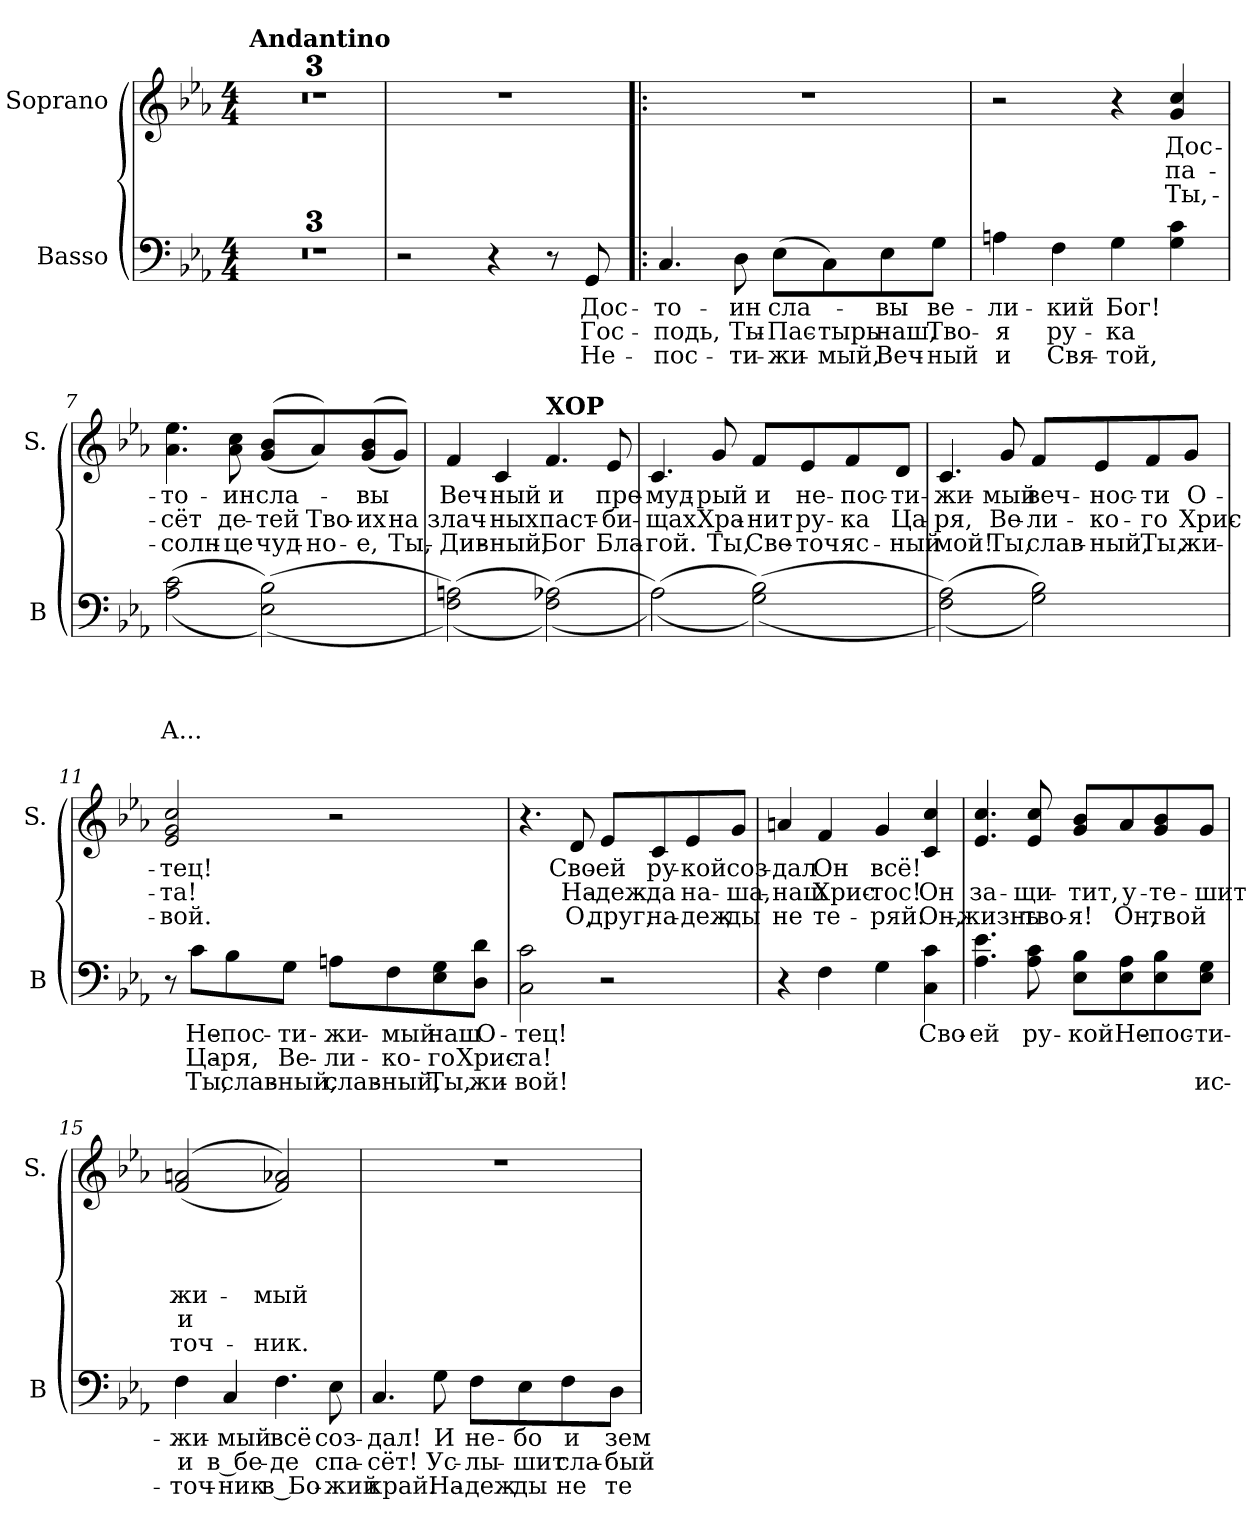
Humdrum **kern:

**kern	**text	**text	**text	**text	**kern	**text	**text	**text	**text	**text	**text
*part2	*part2	*part2	*part2	*part2	*part1	*part1	*part1	*part1	*part1	*part1	*part1
*staff2	*staff2	*staff2	*staff2	*staff2	*staff1	*staff1	*staff1	*staff1	*staff1	*staff1	*staff1
*I"Basso	*	*	*	*	*I"Soprano	*	*	*	*	*	*
*I'B	*	*	*	*	*I'S.	*	*	*	*	*	*
*clefF4	*	*	*	*	*clefG2	*	*	*	*	*	*
*k[b-e-a-]	*	*	*	*	*k[b-e-a-]	*	*	*	*	*	*
*c:	*	*	*	*	*c:	*	*	*	*	*	*
*M4/4	*	*	*	*	*M4/4	*	*	*	*	*	*
=1	=1	=1	=1	=1	=1	=1	=1	=1	=1	=1	=1
!	!	!	!	!	!LO:TX:a:B:t=Andantino	!	!	!	!	!	!
1r	.	.	.	.	1r	.	.	.	.	.	.
=2	=2	=2	=2	=2	=2	=2	=2	=2	=2	=2	=2
1r	.	.	.	.	1r	.	.	.	.	.	.
=3	=3	=3	=3	=3	=3	=3	=3	=3	=3	=3	=3
1r	.	.	.	.	1r	.	.	.	.	.	.
=4	=4	=4	=4	=4	=4	=4	=4	=4	=4	=4	=4
2r	.	.	.	.	1r	.	.	.	.	.	.
!	!LO:LY:a	!	!	!	!	!	!	!	!	!	!
4r	Соло Бас.	.	.	.	.	.	.	.	.	.	.
8r	.	.	.	.	.	.	.	.	.	.	.
!	!LO:LY:a	!LO:LY:a	!LO:LY:a	!	!	!	!	!	!	!	!
8GG/	Дос-	Гос-	Не-	.	.	.	.	.	.	.	.
=5!|:	=5!|:	=5!|:	=5!|:	=5!|:	=5!|:	=5!|:	=5!|:	=5!|:	=5!|:	=5!|:	=5!|:
!	!LO:LY:a	!LO:LY:a	!LO:LY:a	!	!	!	!	!	!	!	!
4.C/	-то-	-подь,	-пос-	.	1r	.	.	.	.	.	.
!	!LO:LY:a	!LO:LY:a	!LO:LY:a	!	!	!	!	!	!	!	!
8D\	-ин	Ты-	-ти-	.	.	.	.	.	.	.	.
!	!LO:LY:a	!LO:LY:a	!LO:LY:a	!	!	!	!	!	!	!	!
(>8E-\L	сла-	-Пас-	-жи-	.	.	.	.	.	.	.	.
!	!	!LO:LY:a	!LO:LY:a	!	!	!	!	!	!	!	!
8C\)	.	-тырь	-мый,	.	.	.	.	.	.	.	.
!	!LO:LY:a	!LO:LY:a	!LO:LY:a	!	!	!	!	!	!	!	!
8E-\	-вы	наш,	Веч-	.	.	.	.	.	.	.	.
!	!LO:LY:a	!LO:LY:a	!LO:LY:a	!	!	!	!	!	!	!	!
8G\J	ве-	Тво-	-ный	.	.	.	.	.	.	.	.
!!LO:LB:g=z
=6	=6	=6	=6	=6	=6	=6	=6	=6	=6	=6	=6
!	!LO:LY:a	!LO:LY:a	!LO:LY:a	!	!	!	!	!	!	!	!
4An\	-ли-	-я	и	.	2r	.	.	.	.	.	.
!	!LO:LY:a	!LO:LY:a	!LO:LY:a	!	!	!	!	!	!	!	!
4F\	-кий	ру-	Свя-	.	.	.	.	.	.	.	.
!	!LO:LY:a	!LO:LY:a	!LO:LY:a	!	!	!	!	!	!	!	!
4G\	Бог!	-ка	-той,	.	4r	.	.	.	.	.	.
!	!	!	!	!	!	!LO:LY:b	!LO:LY:b	!LO:LY:b	!	!	!
4G\ 4c\	.	.	.	.	4g/ 4cc/	Дос-	па-	Ты,-	.	.	.
=7	=7	=7	=7	=7	=7	=7	=7	=7	=7	=7	=7
!	!	!	!	!LO:LY:a	!	!LO:LY:b	!LO:LY:b	!LO:LY:b	!	!	!
(>(2A-\ 2c\	.	.	.	А...	4.a-\ 4.ee-\	-то-	-сёт	-солн-	.	.	.
!	!	!	!	!	!	!LO:LY:b	!LO:LY:b	!LO:LY:b	!	!	!
.	.	.	.	.	8a-\ 8cc\	-ин	де-	-це	.	.	.
!	!	!	!	!	!	!LO:LY:b	!LO:LY:b	!LO:LY:b	!	!	!
(>(2E-\ 2B-\))	.	.	.	.	(<(8g/ 8b-/L	сла-	-тей	чуд-	.	.	.
!	!	!	!	!	!	!	!LO:LY:b	!LO:LY:b	!	!	!
.	.	.	.	.	8a-/))	.	Тво-	-но-	.	.	.
!	!	!	!	!	!	!LO:LY:b	!LO:LY:b	!LO:LY:b	!	!	!
.	.	.	.	.	(<(8g/ 8b-/	-вы	-их	-е,	.	.	.
!	!	!	!	!	!	!	!LO:LY:b	!LO:LY:b	!	!	!
.	.	.	.	.	8g/J))	.	на	Ты,-	.	.	.
=8	=8	=8	=8	=8	=8	=8	=8	=8	=8	=8	=8
!	!	!	!	!	!	!LO:LY:b	!LO:LY:b	!LO:LY:b	!	!	!
(>(2F\ 2An\))	.	.	.	.	4f/	Веч-	злач-	-Див-	.	.	.
!	!	!	!	!	!	!LO:LY:b	!LO:LY:b	!LO:LY:b	!	!	!
.	.	.	.	.	4c/	-ный	-ных	-ный,	.	.	.
!	!	!	!	!	!LO:TX:a:B:t=ХОР	!	!	!	!	!	!
!	!	!	!	!	!	!LO:LY:b	!LO:LY:b	!LO:LY:b	!	!	!
(>(<2F\ 2A-X\))	.	.	.	.	4.f/	и	паст-	Бог	.	.	.
!	!	!	!	!	!	!LO:LY:b	!LO:LY:b	!LO:LY:b	!	!	!
.	.	.	.	.	8e-/	пре-	-би-	Бла-	.	.	.
!!LO:LB:g=z
=9	=9	=9	=9	=9	=9	=9	=9	=9	=9	=9	=9
!	!	!	!	!	!	!LO:LY:b	!LO:LY:b	!LO:LY:b	!	!	!
(>(<2A-\))	.	.	.	.	4.c/	-муд-	-щах.	-гой.	.	.	.
!	!	!	!	!	!	!LO:LY:b	!LO:LY:b	!LO:LY:b	!	!	!
.	.	.	.	.	8g/	-рый	Хра-	Ты,	.	.	.
!	!	!	!	!	!	!LO:LY:b	!LO:LY:b	!LO:LY:b	!	!	!
(>(2G\ 2B-\))	.	.	.	.	8f/L	и	-нит	Све-	.	.	.
!	!	!	!	!	!	!LO:LY:b	!LO:LY:b	!LO:LY:b	!	!	!
.	.	.	.	.	8e-/	не-	ру-	-точ	.	.	.
!	!	!	!	!	!	!LO:LY:b	!LO:LY:b	!LO:LY:b	!	!	!
.	.	.	.	.	8f/	-пос-	-ка	яс-	.	.	.
!	!	!	!	!	!	!LO:LY:b	!LO:LY:b	!LO:LY:b	!	!	!
.	.	.	.	.	8d/J	-ти-	Ца-	-ный	.	.	.
=10	=10	=10	=10	=10	=10	=10	=10	=10	=10	=10	=10
!	!	!	!	!	!	!LO:LY:b	!LO:LY:b	!LO:LY:b	!	!	!
(>(2F\ 2A-\))	.	.	.	.	4.c/	-жи-	-ря,	мой!	.	.	.
!	!	!	!	!	!	!LO:LY:b	!LO:LY:b	!LO:LY:b	!	!	!
.	.	.	.	.	8g/	-мый	Ве-	Ты,	.	.	.
!	!	!	!	!	!	!LO:LY:b	!LO:LY:b	!LO:LY:b	!	!	!
2G\ 2B-\))	.	.	.	.	8f/L	веч-	-ли-	слав-	.	.	.
!	!	!	!	!	!	!LO:LY:b	!LO:LY:b	!LO:LY:b	!	!	!
.	.	.	.	.	8e-/	-нос-	-ко-	-ный,	.	.	.
!	!	!	!	!	!	!LO:LY:b	!LO:LY:b	!LO:LY:b	!	!	!
.	.	.	.	.	8f/	-ти	-го	Ты,	.	.	.
!	!	!	!	!	!	!LO:LY:b	!LO:LY:b	!LO:LY:b	!	!	!
.	.	.	.	.	8g/J	О-	Хрис-	жи-	.	.	.
!!LO:PB:g=z
=11	=11	=11	=11	=11	=11	=11	=11	=11	=11	=11	=11
!	!	!	!	!	!	!LO:LY:b	!LO:LY:b	!LO:LY:b	!	!	!
8r	.	.	.	.	2e-/ 2g/ 2cc/	-тец!	-та!	-вой.	.	.	.
!	!LO:LY:a	!LO:LY:a	!LO:LY:a	!	!	!	!	!	!	!	!
8c\L	Не-	Ца-	Ты,	.	.	.	.	.	.	.	.
!	!LO:LY:a	!LO:LY:a	!LO:LY:a	!	!	!	!	!	!	!	!
8B-\	-пос-	-ря,	слав-	.	.	.	.	.	.	.	.
!	!LO:LY:a	!LO:LY:a	!LO:LY:a	!	!	!	!	!	!	!	!
8G\J	-ти-	Ве-	-ный,	.	.	.	.	.	.	.	.
!	!LO:LY:a	!LO:LY:a	!LO:LY:a	!	!	!	!	!	!	!	!
8An\L	-жи-	-ли-	слав-	.	2r	.	.	.	.	.	.
!	!LO:LY:a	!LO:LY:a	!LO:LY:a	!	!	!	!	!	!	!	!
8F\	-мый	-ко-	-ный,	.	.	.	.	.	.	.	.
!	!LO:LY:a	!LO:LY:a	!LO:LY:a	!	!	!	!	!	!	!	!
8E-\ 8G\	наш	-го	Ты,	.	.	.	.	.	.	.	.
!	!LO:LY:a	!LO:LY:a	!LO:LY:a	!	!	!	!	!	!	!	!
8D\ 8d\J	О-	Хрис-	жи-	.	.	.	.	.	.	.	.
=12	=12	=12	=12	=12	=12	=12	=12	=12	=12	=12	=12
!	!LO:LY:a	!LO:LY:a	!LO:LY:a	!	!	!	!	!	!	!	!
2C\ 2c\	-тец!	-та!	-вой!	.	4.r	.	.	.	.	.	.
!	!	!	!	!	!	!LO:LY:b	!LO:LY:b	!LO:LY:b	!	!	!
.	.	.	.	.	8d/	Сво-	На-	О,	.	.	.
!	!	!	!	!	!	!LO:LY:b	!LO:LY:b	!LO:LY:b	!	!	!
2r	.	.	.	.	8e-/L	-ей	-деж-	друг,	.	.	.
!	!	!	!	!	!	!LO:LY:b	!LO:LY:b	!LO:LY:b	!	!	!
.	.	.	.	.	8c/	ру-	-да	на-	.	.	.
!	!	!	!	!	!	!LO:LY:b	!LO:LY:b	!LO:LY:b	!	!	!
.	.	.	.	.	8e-/	-кой	на-	-деж-	.	.	.
!	!	!	!	!	!	!LO:LY:b	!LO:LY:b	!LO:LY:b	!	!	!
.	.	.	.	.	8g/J	соз-	-ша,-	-ды	.	.	.
=13	=13	=13	=13	=13	=13	=13	=13	=13	=13	=13	=13
!	!	!	!	!	!	!LO:LY:b	!LO:LY:b	!LO:LY:b	!	!	!
4r	.	.	.	.	4an/	-дал	-наш	не	.	.	.
!	!	!	!	!	!	!LO:LY:b	!LO:LY:b	!LO:LY:b	!	!	!
4F\	.	.	.	.	4f/	Он	Хрис-	те-	.	.	.
!	!	!	!	!	!	!LO:LY:b	!LO:LY:b	!LO:LY:b	!	!	!
4G\	.	.	.	.	4g/	всё!	-тос!	-ряй.	.	.	.
!	!LO:LY:a	!	!	!	!	!	!LO:LY:b	!LO:LY:b	!	!	!
4C\ 4c\	Сво-	.	.	.	4c/ 4cc/	.	Он	Он,-	.	.	.
!!LO:PB:g=z
=14	=14	=14	=14	=14	=14	=14	=14	=14	=14	=14	=14
!	!LO:LY:a	!	!	!	!	!	!LO:LY:b	!LO:LY:b	!	!	!
4.A-\ 4.e-\	-ей	.	.	.	4.e-/ 4.cc/	.	за-	-жизнь	.	.	.
!	!LO:LY:a	!	!	!	!	!	!LO:LY:b	!LO:LY:b	!	!	!
8A-\ 8c\	ру-	.	.	.	8e-/ 8cc/	.	-щи-	тво-	.	.	.
!	!LO:LY:a	!	!	!	!	!	!LO:LY:b	!LO:LY:b	!	!	!
8E-\ 8B-\L	-кой	.	.	.	8g/ 8b-/L	.	-тит,	-я!	.	.	.
!	!LO:LY:a	!	!	!	!	!	!LO:LY:b	!LO:LY:b	!	!	!
8E-\ 8A-\	Не-	.	.	.	8a-/	.	у-	Он,	.	.	.
!	!LO:LY:a	!	!	!	!	!	!LO:LY:b	!LO:LY:b	!	!	!
8E-\ 8B-\	-пос-	.	.	.	8g/ 8b-/	.	-те-	твой	.	.	.
!	!LO:LY:a	!	!LO:LY:a	!	!	!	!LO:LY:b	!	!	!	!
8E-\ 8G\J	-ти-	.	ис-	.	8g/J	.	-шит	.	.	.	.
=15	=15	=15	=15	=15	=15	=15	=15	=15	=15	=15	=15
!	!LO:LY:a	!LO:LY:a	!LO:LY:a	!	!	!	!	!	!LO:LY:a	!LO:LY:a	!LO:LY:a
4F\	-жи-	и	-точ-	.	((2f/ 2an/	.	.	.	жи-	и	точ-
!	!LO:LY:a	!LO:LY:a	!LO:LY:a	!	!	!	!	!	!	!	!
4C/	-мый	в бе-	-ник	.	.	.	.	.	.	.	.
!	!LO:LY:a	!LO:LY:a	!LO:LY:a	!	!	!	!	!	!LO:LY:a	!	!LO:LY:a
4.F\	всё	-де	в Бо-	.	2f/ 2a-X/))	.	.	.	-мый	.	-ник.
!	!LO:LY:a	!LO:LY:a	!LO:LY:a	!	!	!	!	!	!	!	!
8E-\	соз-	спа-	-жий	.	.	.	.	.	.	.	.
=16	=16	=16	=16	=16	=16	=16	=16	=16	=16	=16	=16
!	!LO:LY:a	!LO:LY:a	!LO:LY:a	!	!	!	!	!	!	!	!
4.C/	-дал!	-сёт!	край.	.	1r	.	.	.	.	.	.
!	!LO:LY:a	!LO:LY:a	!LO:LY:a	!	!	!	!	!	!	!	!
8G\	И	Ус-	На-	.	.	.	.	.	.	.	.
!	!LO:LY:a	!LO:LY:a	!LO:LY:a	!	!	!	!	!	!	!	!
8F\L	не-	-лы-	-деж-	.	.	.	.	.	.	.	.
!	!LO:LY:a	!LO:LY:a	!LO:LY:a	!	!	!	!	!	!	!	!
8E-\	-бо	-шит	-ды	.	.	.	.	.	.	.	.
!	!LO:LY:a	!LO:LY:a	!LO:LY:a	!	!	!	!	!	!	!	!
8F\	и	сла-	не	.	.	.	.	.	.	.	.
!	!LO:LY:a	!LO:LY:a	!LO:LY:a	!	!	!	!	!	!	!	!
8D\J	зем-	-бый	те-	.	.	.	.	.	.	.	.
=	=	=	=	=	=	=	=	=	=	=	=
*-	*-	*-	*-	*-	*-	*-	*-	*-	*-	*-	*-
